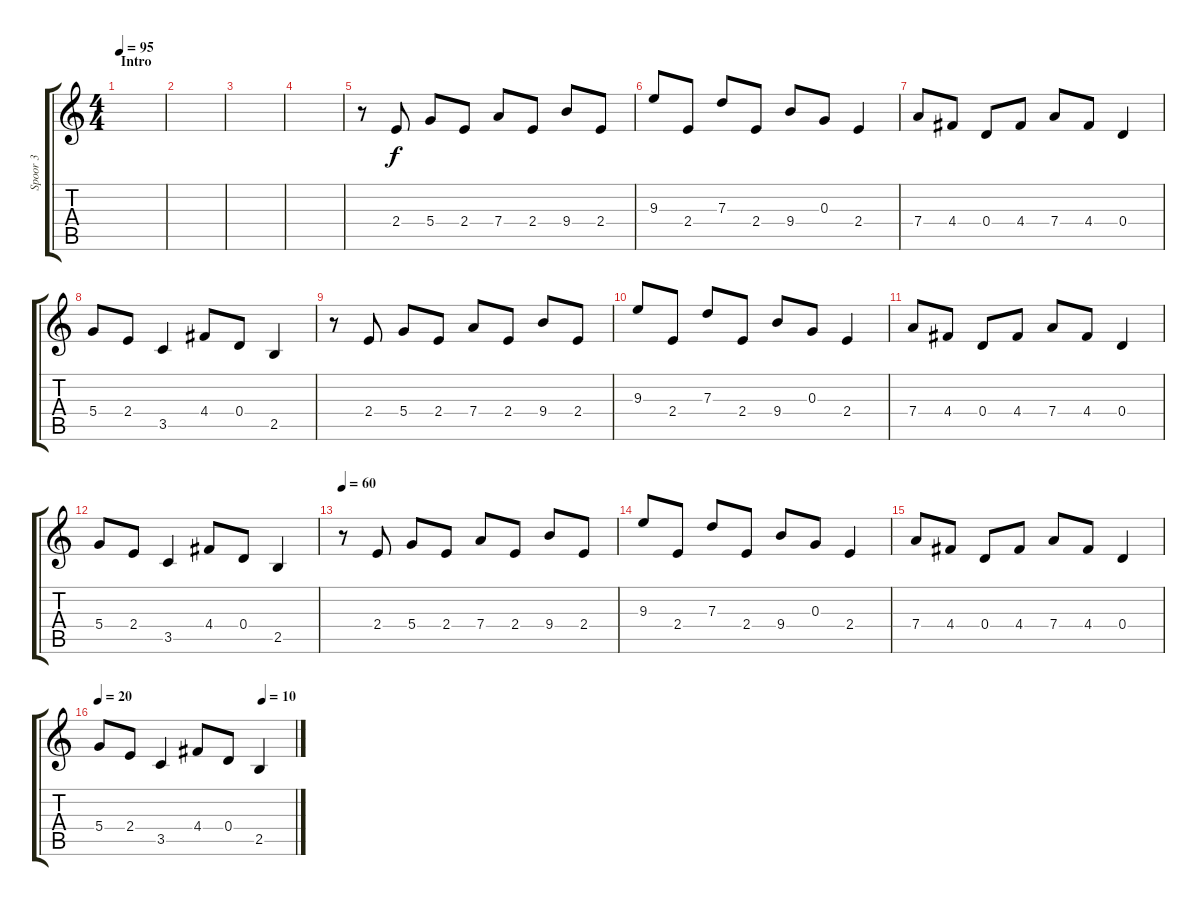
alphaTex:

\track ("Spoor 3" "Spoor 3") {instrument acousticguitarsteel}
\staff {score tabs}
\tuning (E4 B3 G3 D3 A2 E2) {hide}
\ts (4 4)
\section ("" "Intro")
\tempo 95
\clef g2
\ks c
|
|
|
|
r.8{volume 7} 2.4.8 5.4.8 2.4.8 7.4.8 2.4.8 9.4.8 2.4.8 |
9.3.8 2.4.8 7.3.8 2.4.8 9.4.8 0.3.8 2.4.4 |
7.4.8 4.4.8 0.4.8 4.4.8 7.4.8 4.4.8 0.4.4 |
5.4.8 2.4.8 3.5.4 4.4.8 0.4.8 2.5.4 |
r.8{volume 7} 2.4.8 5.4.8 2.4.8 7.4.8 2.4.8 9.4.8 2.4.8 |
9.3.8 2.4.8 7.3.8 2.4.8 9.4.8 0.3.8 2.4.4 |
7.4.8 4.4.8 0.4.8 4.4.8 7.4.8 4.4.8 0.4.4 |
5.4.8 2.4.8 3.5.4 4.4.8 0.4.8 2.5.4 |
\tempo 60
r.8{volume 7} 2.4.8 5.4.8 2.4.8 7.4.8 2.4.8 9.4.8 2.4.8 |
9.3.8 2.4.8 7.3.8 2.4.8 9.4.8 0.3.8 2.4.4 |
7.4.8 4.4.8 0.4.8 4.4.8 7.4.8 4.4.8 0.4.4 |
\tempo 20
\tempo (10 0.8333333333333334)
5.4.8 2.4.8 3.5.4 4.4.8 0.4.8 2.5.4
